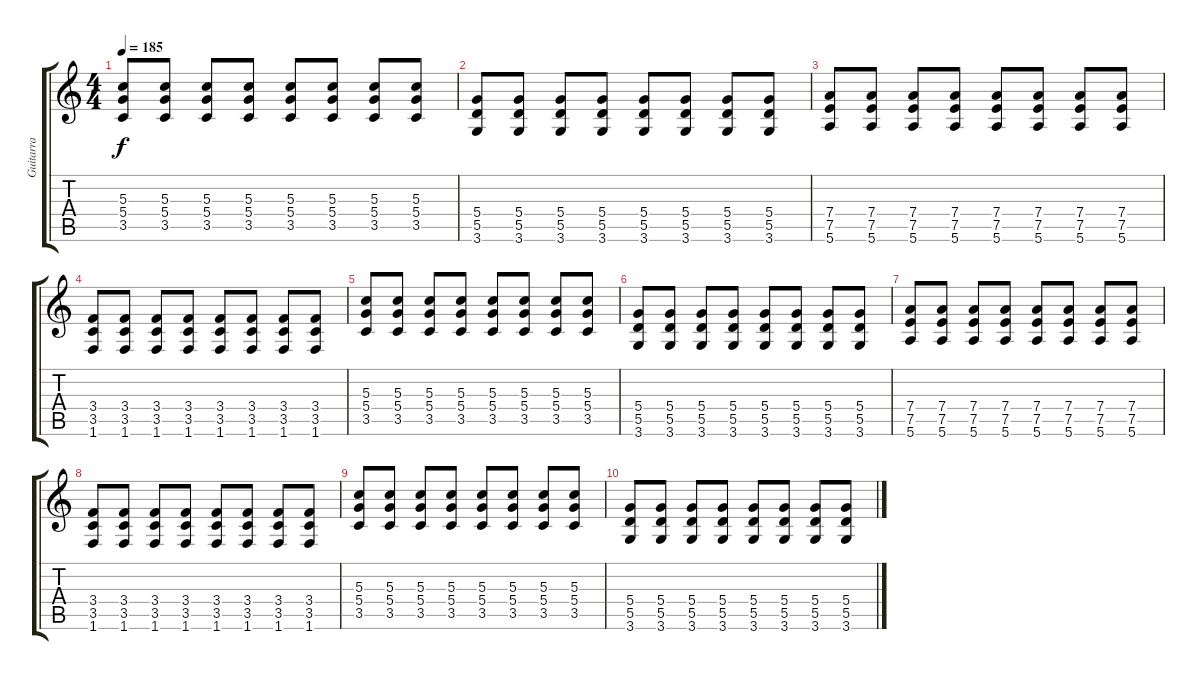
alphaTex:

\track ("Guitarra" "Guitarra") {instrument distortionguitar}
\staff {score tabs}
\tuning (E4 B3 G3 D3 A2 E2) {hide}
\ts (4 4)
\tempo 185
\clef g2
\ks c
(5.3 5.4 3.5).8{dy f} (5.3 5.4 3.5).8 (5.3 5.4 3.5).8 (5.3 5.4 3.5).8 (5.3 5.4 3.5).8 (5.3 5.4 3.5).8 (5.3 5.4 3.5).8 (5.3 5.4 3.5).8 |
(5.4 5.5 3.6).8 (5.4 5.5 3.6).8 (5.4 5.5 3.6).8 (5.4 5.5 3.6).8 (5.4 5.5 3.6).8 (5.4 5.5 3.6).8 (5.4 5.5 3.6).8 (5.4 5.5 3.6).8 |
(7.4 7.5 5.6).8 (7.4 7.5 5.6).8 (7.4 7.5 5.6).8 (7.4 7.5 5.6).8 (7.4 7.5 5.6).8 (7.4 7.5 5.6).8 (7.4 7.5 5.6).8 (7.4 7.5 5.6).8 |
(3.4 3.5 1.6).8 (3.4 3.5 1.6).8 (3.4 3.5 1.6).8 (3.4 3.5 1.6).8 (3.4 3.5 1.6).8 (3.4 3.5 1.6).8 (3.4 3.5 1.6).8 (3.4 3.5 1.6).8 |
(5.3 5.4 3.5).8 (5.3 5.4 3.5).8 (5.3 5.4 3.5).8 (5.3 5.4 3.5).8 (5.3 5.4 3.5).8 (5.3 5.4 3.5).8 (5.3 5.4 3.5).8 (5.3 5.4 3.5).8 |
(5.4 5.5 3.6).8 (5.4 5.5 3.6).8 (5.4 5.5 3.6).8 (5.4 5.5 3.6).8 (5.4 5.5 3.6).8 (5.4 5.5 3.6).8 (5.4 5.5 3.6).8 (5.4 5.5 3.6).8 |
(7.4 7.5 5.6).8 (7.4 7.5 5.6).8 (7.4 7.5 5.6).8 (7.4 7.5 5.6).8 (7.4 7.5 5.6).8 (7.4 7.5 5.6).8 (7.4 7.5 5.6).8 (7.4 7.5 5.6).8 |
(3.4 3.5 1.6).8 (3.4 3.5 1.6).8 (3.4 3.5 1.6).8 (3.4 3.5 1.6).8 (3.4 3.5 1.6).8 (3.4 3.5 1.6).8 (3.4 3.5 1.6).8 (3.4 3.5 1.6).8 |
(5.3 5.4 3.5).8 (5.3 5.4 3.5).8 (5.3 5.4 3.5).8 (5.3 5.4 3.5).8 (5.3 5.4 3.5).8 (5.3 5.4 3.5).8 (5.3 5.4 3.5).8 (5.3 5.4 3.5).8 |
(5.4 5.5 3.6).8 (5.4 5.5 3.6).8 (5.4 5.5 3.6).8 (5.4 5.5 3.6).8 (5.4 5.5 3.6).8 (5.4 5.5 3.6).8 (5.4 5.5 3.6).8 (5.4 5.5 3.6).8
